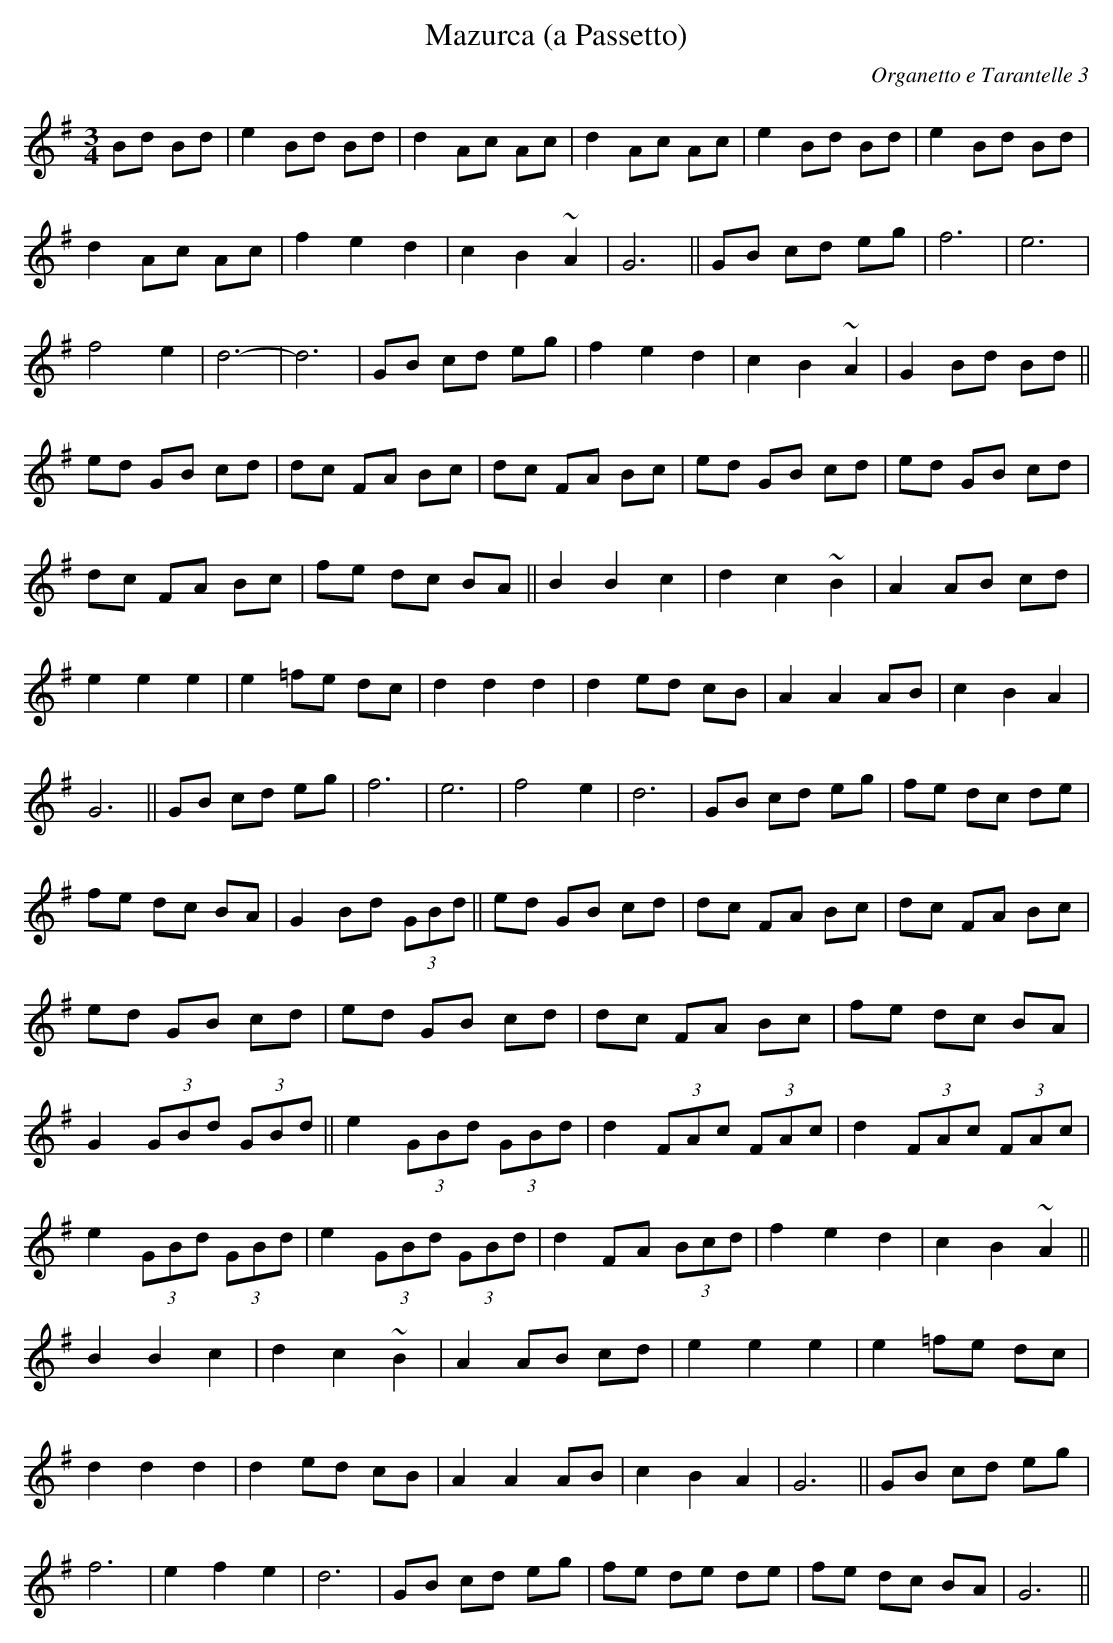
X:1
T:Mazurca (a Passetto)
C:Organetto e Tarantelle 3
M:3/4
L:1/8
K:G
Bd Bd|e2Bd Bd|d2 Ac Ac|d2Ac Ac|e2 Bd Bd|\
e2Bd Bd|d2 Ac Ac|f2e2d2|c2B2~A2|G6||\
GB cd eg|f6|e6|f4e2|d6-|d6|\
GB cd eg|f2e2d2|c2B2~A2|G2Bd Bd||\
ed GB cd|dc FA Bc|dc FA Bc|ed GB cd|\
ed GB cd|dc FA Bc|fe dc BA||\
B2B2 c2|d2 c2 ~B2|A2 AB cd|e2e2e2|e2=fe dc|\
d2d2d2|d2 ed cB|A2A2AB|c2 B2 A2|G6||\
GB cd eg|f6|e6|f4e2|d6|\
GB cd eg|fe dc de|fe dc BA|G2 Bd (3GBd||\
ed GB cd|dc FA Bc|dc FA Bc|ed GB cd|\
ed GB cd|dc FA Bc|fe dc BA|G2 (3GBd (3GBd||\
e2  (3GBd (3GBd|d2 (3FAc (3FAc|d2 (3FAc (3FAc|e2  (3GBd (3GBd|\
e2  (3GBd (3GBd|d2 FA (3Bcd|f2 e2 d2|c2 B2 ~A2||\
B2B2 c2|d2 c2 ~B2|A2 AB cd|e2e2e2|e2=fe dc|\
d2d2d2|d2 ed cB|A2A2AB|c2 B2 A2|G6||\
GB cd eg|f6|e2f2e2|d6|GB cd eg|fe de de|fe dc BA|G6||**
